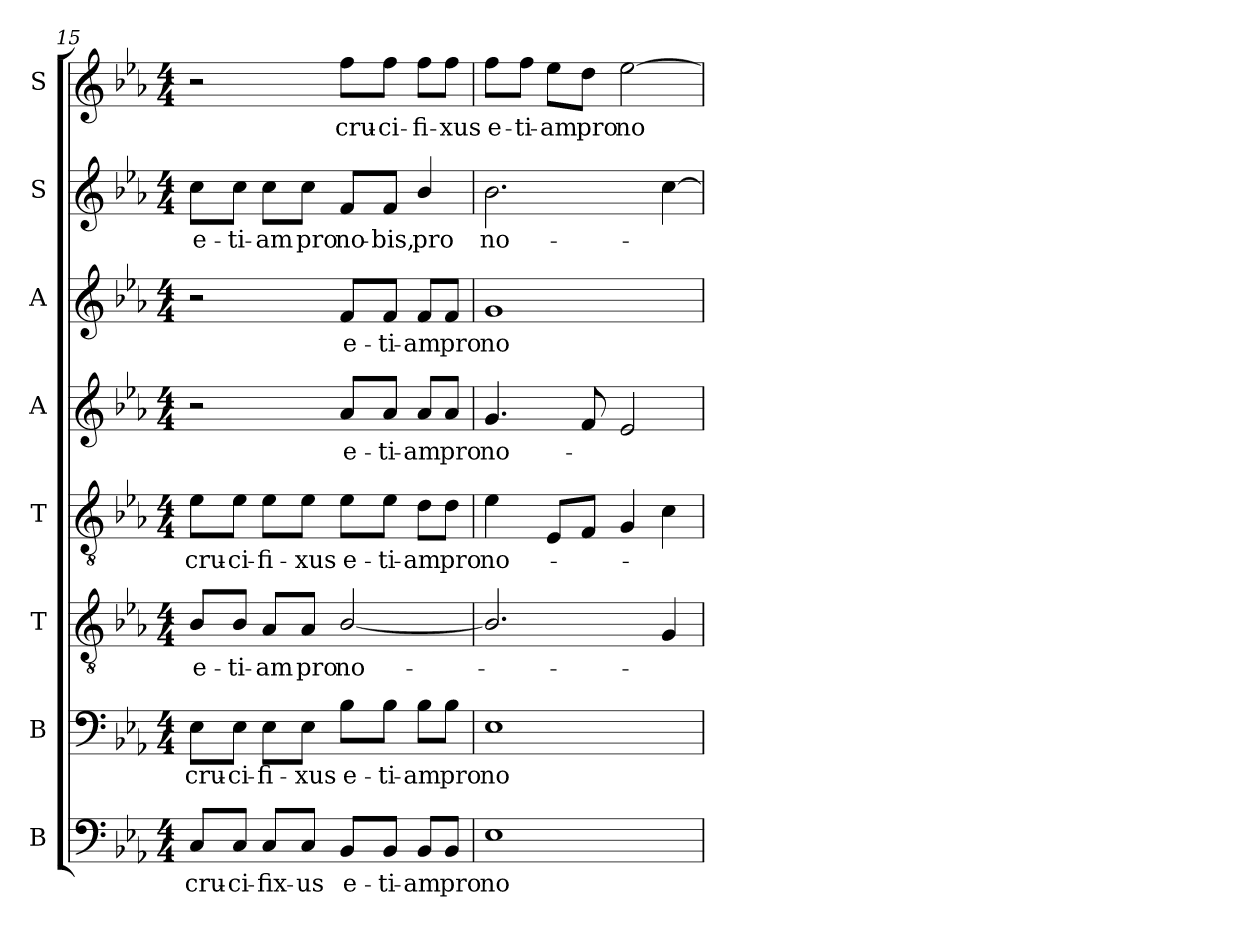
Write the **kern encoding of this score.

**kern	**text	**kern	**text	**kern	**text	**kern	**text	**kern	**text	**kern	**text	**kern	**text	**kern	**text
*part8	*part8	*part7	*part7	*part6	*part6	*part5	*part5	*part4	*part4	*part3	*part3	*part2	*part2	*part1	*part1
*staff8	*staff8	*staff7	*staff7	*staff6	*staff6	*staff5	*staff5	*staff4	*staff4	*staff3	*staff3	*staff2	*staff2	*staff1	*staff1
*I"B	*	*I"B	*	*I"T	*	*I"T	*	*I"A	*	*I"A	*	*I"S	*	*I"S	*
*I'B.	*	*I'B.	*	*I'T.	*	*I'T.	*	*I'A.	*	*I'A.	*	*I'S.	*	*I'S.	*
*clefF4	*	*clefF4	*	*clefGv2	*	*clefGv2	*	*clefG2	*	*clefG2	*	*clefG2	*	*clefG2	*
*	*	*	*	*ITrd7c12	*	*ITrd7c12	*	*	*	*	*	*	*	*	*
*k[b-e-a-]	*	*k[b-e-a-]	*	*k[b-e-a-]	*	*k[b-e-a-]	*	*k[b-e-a-]	*	*k[b-e-a-]	*	*k[b-e-a-]	*	*k[b-e-a-]	*
*E-:	*	*E-:	*	*E-:	*	*E-:	*	*E-:	*	*E-:	*	*E-:	*	*E-:	*
*M4/4	*	*M4/4	*	*M4/4	*	*M4/4	*	*M4/4	*	*M4/4	*	*M4/4	*	*M4/4	*
=15	=15	=15	=15	=15	=15	=15	=15	=15	=15	=15	=15	=15	=15	=15	=15
!	!LO:LY:b:color=#000000	!	!	!	!	!	!	!	!	!	!	!	!	!	!
!	!	!	!LO:LY:b:color=#000000	!	!	!	!	!	!	!	!	!	!	!	!
!	!	!	!	!	!LO:LY:b:color=#000000	!	!	!	!	!	!	!	!	!	!
!	!	!	!	!	!	!	!LO:LY:b:color=#000000	!	!	!	!	!	!	!	!
!	!	!	!	!	!	!	!	!	!	!	!	!	!LO:LY:b:color=#000000	!	!
8Ci/L	cru-	8E-i\L	cru-	8BB-i/L	e-	8E-i\L	cru-	2r	.	2r	.	8cci\L	e-	2r	.
!	!LO:LY:b:color=#000000	!	!	!	!	!	!	!	!	!	!	!	!	!	!
!	!	!	!LO:LY:b:color=#000000	!	!	!	!	!	!	!	!	!	!	!	!
!	!	!	!	!	!LO:LY:b:color=#000000	!	!	!	!	!	!	!	!	!	!
!	!	!	!	!	!	!	!LO:LY:b:color=#000000	!	!	!	!	!	!	!	!
!	!	!	!	!	!	!	!	!	!	!	!	!	!LO:LY:b:color=#000000	!	!
8Ci/J	-ci-	8E-i\J	-ci-	8BB-i/J	-ti-	8E-i\J	-ci-	.	.	.	.	8cci\J	-ti-	.	.
!	!LO:LY:b:color=#000000	!	!	!	!	!	!	!	!	!	!	!	!	!	!
!	!	!	!LO:LY:b:color=#000000	!	!	!	!	!	!	!	!	!	!	!	!
!	!	!	!	!	!LO:LY:b:color=#000000	!	!	!	!	!	!	!	!	!	!
!	!	!	!	!	!	!	!LO:LY:b:color=#000000	!	!	!	!	!	!	!	!
!	!	!	!	!	!	!	!	!	!	!	!	!	!LO:LY:b:color=#000000	!	!
8Ci/L	-fix-	8E-i\L	-fi-	8AA-i/L	-am	8E-i\L	-fi-	.	.	.	.	8cci\L	-am	.	.
!	!LO:LY:b:color=#000000	!	!	!	!	!	!	!	!	!	!	!	!	!	!
!	!	!	!LO:LY:b:color=#000000	!	!	!	!	!	!	!	!	!	!	!	!
!	!	!	!	!	!LO:LY:b:color=#000000	!	!	!	!	!	!	!	!	!	!
!	!	!	!	!	!	!	!LO:LY:b:color=#000000	!	!	!	!	!	!	!	!
!	!	!	!	!	!	!	!	!	!	!	!	!	!LO:LY:b:color=#000000	!	!
8Ci/J	-us	8E-i\J	-xus	8AA-i/J	pro	8E-i\J	-xus	.	.	.	.	8cci\J	pro	.	.
!	!LO:LY:b:color=#000000	!	!	!	!	!	!	!	!	!	!	!	!	!	!
!	!	!	!LO:LY:b:color=#000000	!	!	!	!	!	!	!	!	!	!	!	!
!	!	!	!	!	!LO:LY:b:color=#000000	!	!	!	!	!	!	!	!	!	!
!	!	!	!	!	!	!	!LO:LY:b:color=#000000	!	!	!	!	!	!	!	!
!	!	!	!	!	!	!	!	!	!LO:LY:b:color=#000000	!	!	!	!	!	!
!	!	!	!	!	!	!	!	!	!	!	!LO:LY:b:color=#000000	!	!	!	!
!	!	!	!	!	!	!	!	!	!	!	!	!	!LO:LY:b:color=#000000	!	!
!	!	!	!	!	!	!	!	!	!	!	!	!	!	!	!LO:LY:b:color=#000000
8BB-i/L	e-	8B-i\L	e-	[2BB-i/	no-	8E-i\L	e-	8a-i/L	e-	8fi/L	e-	8fi/L	no-	8ffi\L	cru-
!	!LO:LY:b:color=#000000	!	!	!	!	!	!	!	!	!	!	!	!	!	!
!	!	!	!LO:LY:b:color=#000000	!	!	!	!	!	!	!	!	!	!	!	!
!	!	!	!	!	!	!	!LO:LY:b:color=#000000	!	!	!	!	!	!	!	!
!	!	!	!	!	!	!	!	!	!LO:LY:b:color=#000000	!	!	!	!	!	!
!	!	!	!	!	!	!	!	!	!	!	!LO:LY:b:color=#000000	!	!	!	!
!	!	!	!	!	!	!	!	!	!	!	!	!	!LO:LY:b:color=#000000	!	!
!	!	!	!	!	!	!	!	!	!	!	!	!	!	!	!LO:LY:b:color=#000000
8BB-i/J	-ti-	8B-i\J	-ti-	.	.	8E-i\J	-ti-	8a-i/J	-ti-	8fi/J	-ti-	8fi/J	-bis,	8ffi\J	-ci-
!	!LO:LY:b:color=#000000	!	!	!	!	!	!	!	!	!	!	!	!	!	!
!	!	!	!LO:LY:b:color=#000000	!	!	!	!	!	!	!	!	!	!	!	!
!	!	!	!	!	!	!	!LO:LY:b:color=#000000	!	!	!	!	!	!	!	!
!	!	!	!	!	!	!	!	!	!LO:LY:b:color=#000000	!	!	!	!	!	!
!	!	!	!	!	!	!	!	!	!	!	!LO:LY:b:color=#000000	!	!	!	!
!	!	!	!	!	!	!	!	!	!	!	!	!	!LO:LY:b:color=#000000	!	!
!	!	!	!	!	!	!	!	!	!	!	!	!	!	!	!LO:LY:b:color=#000000
8BB-i/L	-am	8B-i\L	-am	.	.	8Di\L	-am	8a-i/L	-am	8fi/L	-am	4b-i/	pro	8ffi\L	-fi-
!	!LO:LY:b:color=#000000	!	!	!	!	!	!	!	!	!	!	!	!	!	!
!	!	!	!LO:LY:b:color=#000000	!	!	!	!	!	!	!	!	!	!	!	!
!	!	!	!	!	!	!	!LO:LY:b:color=#000000	!	!	!	!	!	!	!	!
!	!	!	!	!	!	!	!	!	!LO:LY:b:color=#000000	!	!	!	!	!	!
!	!	!	!	!	!	!	!	!	!	!	!LO:LY:b:color=#000000	!	!	!	!
!	!	!	!	!	!	!	!	!	!	!	!	!	!	!	!LO:LY:b:color=#000000
8BB-i/J	pro	8B-i\J	pro	.	.	8Di\J	pro	8a-i/J	pro	8fi/J	pro	.	.	8ffi\J	-xus
=16	=16	=16	=16	=16	=16	=16	=16	=16	=16	=16	=16	=16	=16	=16	=16
!	!LO:LY:b:color=#000000	!	!	!	!	!	!	!	!	!	!	!	!	!	!
!	!	!	!LO:LY:b:color=#000000	!	!	!	!	!	!	!	!	!	!	!	!
!	!	!	!	!	!	!	!LO:LY:b:color=#000000	!	!	!	!	!	!	!	!
!	!	!	!	!	!	!	!	!	!LO:LY:b:color=#000000	!	!	!	!	!	!
!	!	!	!	!	!	!	!	!	!	!	!LO:LY:b:color=#000000	!	!	!	!
!	!	!	!	!	!	!	!	!	!	!	!	!	!LO:LY:b:color=#000000	!	!
!	!	!	!	!	!	!	!	!	!	!	!	!	!	!	!LO:LY:b:color=#000000
1E-i	no-	1E-i	no-	2.BB-i/]	.	4E-i\	no-	4.gi/	no-	1gi	no-	2.b-i\	no-	8ffi\L	e-
!	!	!	!	!	!	!	!	!	!	!	!	!	!	!	!LO:LY:b:color=#000000
.	.	.	.	.	.	.	.	.	.	.	.	.	.	8ffi\J	-ti-
!	!	!	!	!	!	!	!	!	!	!	!	!	!	!	!LO:LY:b:color=#000000
.	.	.	.	.	.	8EE-i/L	.	.	.	.	.	.	.	8ee-i\L	-am
!	!	!	!	!	!	!	!	!	!	!	!	!	!	!	!LO:LY:b:color=#000000
.	.	.	.	.	.	8FFi/J	.	8fi/	.	.	.	.	.	8ddi\J	pro
!	!	!	!	!	!	!	!	!	!	!	!	!	!	!	!LO:LY:b:color=#000000
.	.	.	.	.	.	4GGi/	.	2e-i/	.	.	.	.	.	[2ee-i\	no-
.	.	.	.	4GGi/	.	4Ci\	.	.	.	.	.	[4cci\	.	.	.
=	=	=	=	=	=	=	=	=	=	=	=	=	=	=	=
*-	*-	*-	*-	*-	*-	*-	*-	*-	*-	*-	*-	*-	*-	*-	*-
